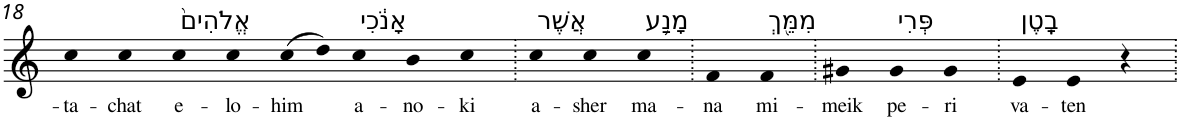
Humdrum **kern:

**kern	**text
*part1	*part1
*staff1	*staff1
*I"Piano	*
*I'Pno	*
!!LO:PB:g=z
*clefG2	*
*k[]	*
=18	=18
!	!LO:LY:b
4cc	-ta-
!	!LO:LY:b
4cc	-chat
!LO:TX:a:t=אֱלֹהִים֙	!
!	!LO:LY:b
4cc	e-
!	!LO:LY:b
4cc	-lo-
!	!LO:LY:b
(>8cc	-him
8dd)	.
!LO:TX:a:t=אָנֹ֔כִי	!
!	!LO:LY:b
4cc	a-
!	!LO:LY:b
4b	-no-
!	!LO:LY:b
4cc	-ki
=19.	=19.
!LO:TX:a:t=אֲשֶׁר	!
!	!LO:LY:b
4cc	a-
!	!LO:LY:b
4cc	-sher
!LO:TX:a:t=מָנַ֥ע	!
!	!LO:LY:b
4cc	ma-
=20.	=20.
!	!LO:LY:b
4f	-na
!LO:TX:a:t=מִמֵּ֖ךְ	!
!	!LO:LY:b
4f	mi-
=21.	=21.
!	!LO:LY:b
4g#X	-meik
!LO:TX:a:t=פְּרִי	!
!	!LO:LY:b
4g#	pe-
!	!LO:LY:b
4g#	-ri
=22.	=22.
!LO:TX:a:t=בָֽטֶן	!
!	!LO:LY:b
4e	va-
!	!LO:LY:b
4e	-ten
4r	.
=.	=.
*-	*-
